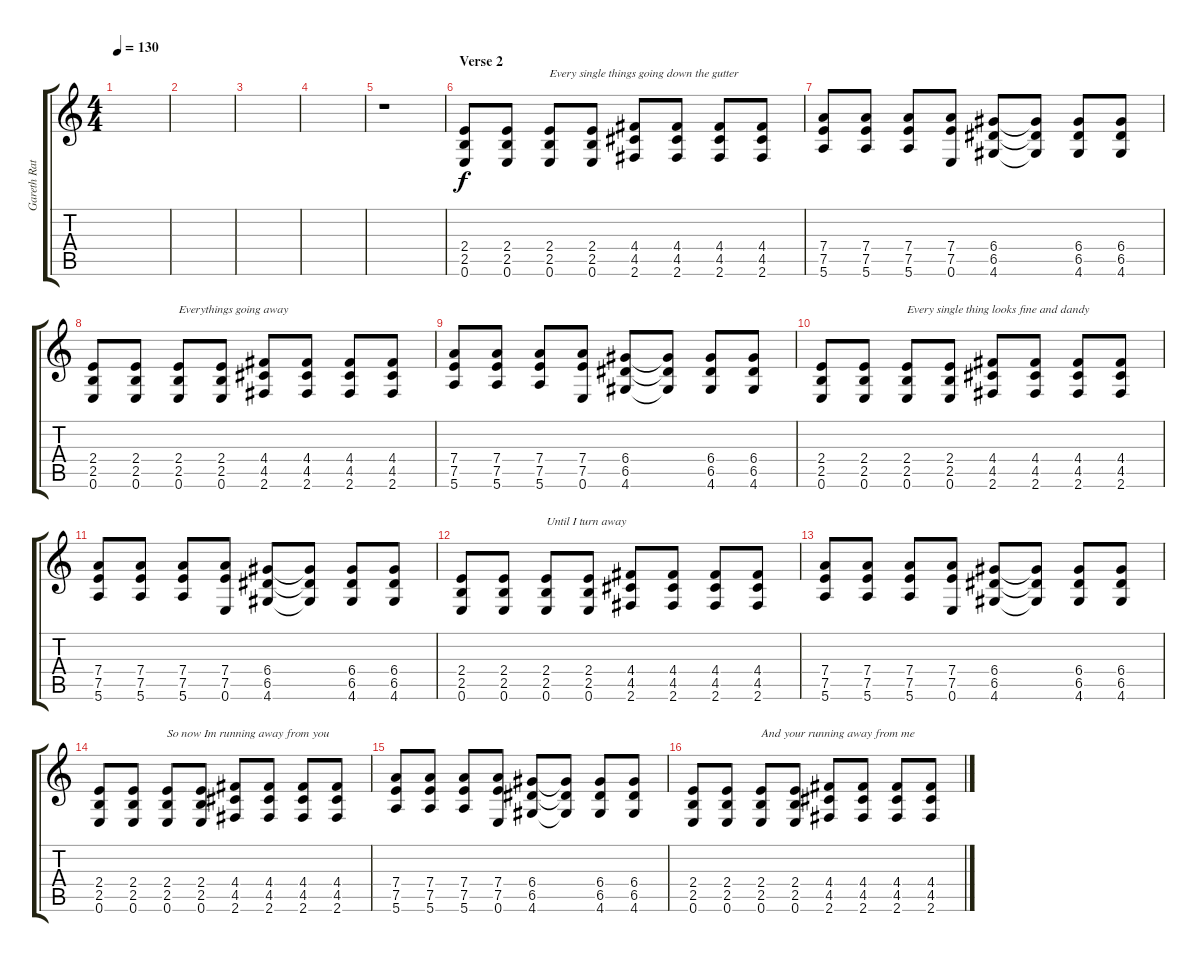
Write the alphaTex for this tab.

\track ("Gareth Ratcliffe - Intro/Verse" "Gareth Rat") {instrument electricguitarmuted}
\staff {score tabs}
\tuning (E4 B3 G3 D3 A2 E2) {hide}
\ts (4 4)
\tempo 130
\clef g2
\ks c
|
|
|
|
r.1 |
\section ("" "Verse 2")
(2.4 2.5 0.6).8 (2.4 2.5 0.6).8 (2.4 2.5 0.6).8{txt "Every single things going down the gutter"} (2.4 2.5 0.6).8 (4.4 4.5 2.6).8 (4.4 4.5 2.6).8 (4.4 4.5 2.6).8 (4.4 4.5 2.6).8 |
(7.4 7.5 5.6).8 (7.4 7.5 5.6).8 (7.4 7.5 5.6).8 (7.4 7.5 0.6).8 (6.4 6.5 4.6).8 (6.4{t} 6.5{t} 4.6{t}).8 (6.4 6.5 4.6).8 (6.4 6.5 4.6).8 |
(2.4 2.5 0.6).8 (2.4 2.5 0.6).8 (2.4 2.5 0.6).8{txt "Everythings going away"} (2.4 2.5 0.6).8 (4.4 4.5 2.6).8 (4.4 4.5 2.6).8 (4.4 4.5 2.6).8 (4.4 4.5 2.6).8 |
(7.4 7.5 5.6).8 (7.4 7.5 5.6).8 (7.4 7.5 5.6).8 (7.4 7.5 0.6).8 (6.4 6.5 4.6).8 (6.4{t} 6.5{t} 4.6{t}).8 (6.4 6.5 4.6).8 (6.4 6.5 4.6).8 |
(2.4 2.5 0.6).8 (2.4 2.5 0.6).8 (2.4 2.5 0.6).8{txt "Every single thing looks fine and dandy"} (2.4 2.5 0.6).8 (4.4 4.5 2.6).8 (4.4 4.5 2.6).8 (4.4 4.5 2.6).8 (4.4 4.5 2.6).8 |
(7.4 7.5 5.6).8 (7.4 7.5 5.6).8 (7.4 7.5 5.6).8 (7.4 7.5 0.6).8 (6.4 6.5 4.6).8 (6.4{t} 6.5{t} 4.6{t}).8 (6.4 6.5 4.6).8 (6.4 6.5 4.6).8 |
(2.4 2.5 0.6).8 (2.4 2.5 0.6).8 (2.4 2.5 0.6).8{txt "Until I turn away"} (2.4 2.5 0.6).8 (4.4 4.5 2.6).8 (4.4 4.5 2.6).8 (4.4 4.5 2.6).8 (4.4 4.5 2.6).8 |
(7.4 7.5 5.6).8 (7.4 7.5 5.6).8 (7.4 7.5 5.6).8 (7.4 7.5 0.6).8 (6.4 6.5 4.6).8 (6.4{t} 6.5{t} 4.6{t}).8 (6.4 6.5 4.6).8 (6.4 6.5 4.6).8 |
(2.4 2.5 0.6).8 (2.4 2.5 0.6).8 (2.4 2.5 0.6).8{txt "So now Im running away from you"} (2.4 2.5 0.6).8 (4.4 4.5 2.6).8 (4.4 4.5 2.6).8 (4.4 4.5 2.6).8 (4.4 4.5 2.6).8 |
(7.4 7.5 5.6).8 (7.4 7.5 5.6).8 (7.4 7.5 5.6).8 (7.4 7.5 0.6).8 (6.4 6.5 4.6).8 (6.4{t} 6.5{t} 4.6{t}).8 (6.4 6.5 4.6).8 (6.4 6.5 4.6).8 |
(2.4 2.5 0.6).8 (2.4 2.5 0.6).8 (2.4 2.5 0.6).8{txt "And your running away from me"} (2.4 2.5 0.6).8 (4.4 4.5 2.6).8 (4.4 4.5 2.6).8 (4.4 4.5 2.6).8 (4.4 4.5 2.6).8
